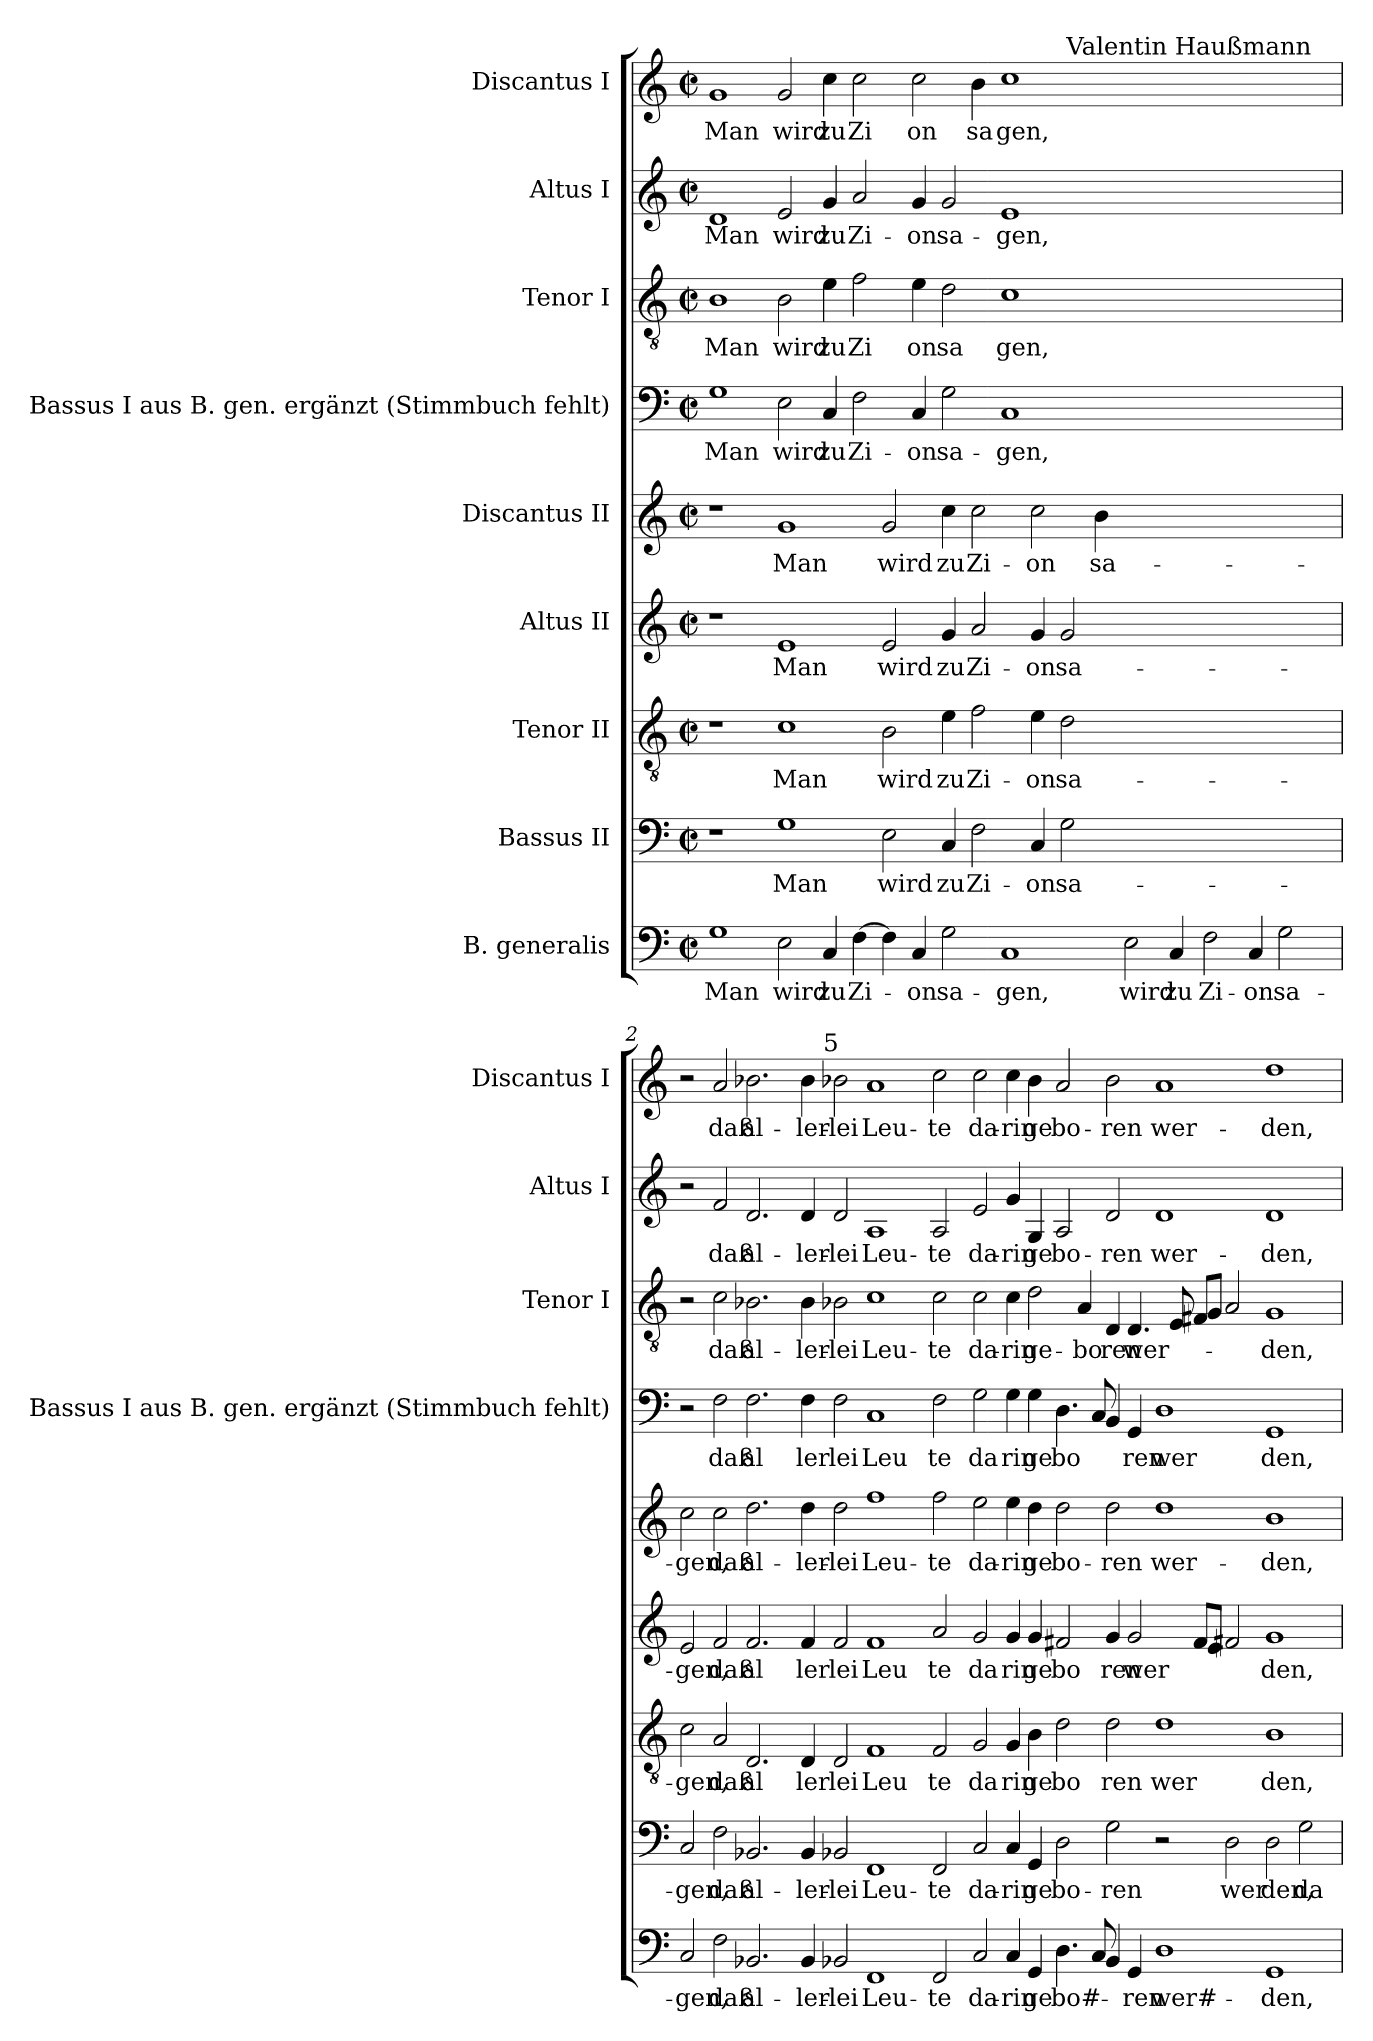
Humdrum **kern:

**kern	**text	**kern	**text	**kern	**text	**kern	**text	**kern	**text	**kern	**text	**kern	**text	**kern	**text	**kern	**text
*part9	*part9	*part8	*part8	*part7	*part7	*part6	*part6	*part5	*part5	*part4	*part4	*part3	*part3	*part2	*part2	*part1	*part1
*staff9	*staff9	*staff8	*staff8	*staff7	*staff7	*staff6	*staff6	*staff5	*staff5	*staff4	*staff4	*staff3	*staff3	*staff2	*staff2	*staff1	*staff1
*I"B. generalis	*	*I"Bassus II	*	*I"Tenor II	*	*I"Altus II	*	*I"Discantus II	*	*I"Bassus I aus B. gen. ergänzt  (Stimmbuch fehlt)	*	*I"Tenor I	*	*I"Altus I	*	*I"Discantus I	*
*	*	*	*	*	*	*	*	*	*	*I'Bassus I aus B. gen. ergänzt  (Stimmbuch fehlt)	*	*I'Tenor I	*	*I'Altus I	*	*I'Discantus I	*
!!LO:PB:g=z
*stria5	*	*stria5	*	*stria5	*	*stria5	*	*stria5	*	*stria5	*	*stria5	*	*stria5	*	*stria5	*
*clefF4	*	*clefF4	*	*clefGv2	*	*clefG2	*	*clefG2	*	*clefF4	*	*clefGv2	*	*clefG2	*	*clefG2	*
*M2/2	*	*M2/2	*	*M2/2	*	*M2/2	*	*M2/2	*	*M2/2	*	*M2/2	*	*M2/2	*	*M2/2	*
*met(c|)	*	*met(c|)	*	*met(c|)	*	*met(c|)	*	*met(c|)	*	*met(c|)	*	*met(c|)	*	*met(c|)	*	*met(c|)	*
=1	=1	=1	=1	=1	=1	=1	=1	=1	=1	=1	=1	=1	=1	=1	=1	=1	=1
!	!LO:LY:b:cj	!	!	!	!	!	!	!	!	!	!LO:LY:b:cj	!	!LO:LY:b:cj	!	!LO:LY:b:cj	!	!LO:LY:b:cj
*	*	*	*	*	*	*	*	*	*	*	*	*	*	*	*	*^	*
1G	Man	1r	.	1r	.	1r	.	1r	.	1G	Man	1B	Man	1d	Man	1g	1ryy	Man
!	!LO:LY:b:cj	!	!LO:LY:b:cj	!	!LO:LY:b:cj	!	!LO:LY:b:cj	!	!LO:LY:b:cj	!	!LO:LY:b:cj	!	!LO:LY:b:cj	!	!LO:LY:b:cj	!	!	!LO:LY:b:cj
2E\	wird	1G	Man	1c	Man	1e	Man	1g	Man	2E\	wird	2B\	wird	2e/	wird	2g/	1ryy	wird
!	!LO:LY:b:cj	!	!	!	!	!	!	!	!	!	!LO:LY:b:cj	!	!LO:LY:b:cj	!	!LO:LY:b:cj	!	!	!LO:LY:b:cj
4C/	zu	.	.	.	.	.	.	.	.	4C/	zu	4e\	zu	4g/	zu	4cc\	.	zu
!	!LO:LY:b:cj	!	!	!	!	!	!	!	!	!	!LO:LY:b:cj	!	!LO:LY:b:cj	!	!LO:LY:b:cj	!	!	!LO:LY:b:cj
[>4F\	Zi-	.	.	.	.	.	.	.	.	2F\	Zi-	2f\	Zi	2a/	Zi-	2cc\	.	Zi
!	!	!	!LO:LY:b:cj	!	!LO:LY:b:cj	!	!LO:LY:b:cj	!	!LO:LY:b:cj	!	!	!	!	!	!	!	!	!
4F\]	.	2E\	wird	2B\	wird	2e/	wird	2g/	wird	.	.	.	.	.	.	.	1ryy	.
!	!LO:LY:b:cj	!	!	!	!	!	!	!	!	!	!LO:LY:b:cj	!	!LO:LY:b:cj	!	!LO:LY:b:cj	!	!	!LO:LY:b:cj
4C/	-on	.	.	.	.	.	.	.	.	4C/	-on	4e\	on	4g/	-on	2cc\	.	on
!	!LO:LY:b:cj	!	!LO:LY:b:cj	!	!LO:LY:b:cj	!	!LO:LY:b:cj	!	!LO:LY:b:cj	!	!LO:LY:b:cj	!	!LO:LY:b:cj	!	!LO:LY:b:cj	!	!	!
2G<\	sa-	4C/	zu	4e\	zu	4g/	zu	4cc\	zu	2G\	sa-	2d\	sa	2g/	sa-	.	.	.
!	!	!	!LO:LY:b:cj	!	!LO:LY:b:cj	!	!LO:LY:b:cj	!	!LO:LY:b:cj	!	!	!	!	!	!	!	!	!LO:LY:b:cj
.	.	2F\	Zi-	2f\	Zi-	2a/	Zi-	2cc\	Zi-	.	.	.	.	.	.	4b\	.	sa
!	!LO:LY:b:cj	!	!	!	!	!	!	!	!	!	!LO:LY:b:cj	!	!LO:LY:b:cj	!	!LO:LY:b:cj	!	!	!LO:LY:b:cj
1C	-gen,	.	.	.	.	.	.	.	.	1C	-gen,	1c	gen,	1e	-gen,	1cc	2ryy	gen,
!	!	!	!LO:LY:b:cj	!	!LO:LY:b:cj	!	!LO:LY:b:cj	!	!LO:LY:b:cj	!	!	!	!	!	!	!	!	!
.	.	4C/	-on	4e\	-on	4g/	-on	2cc\	-on	.	.	.	.	.	.	.	.	.
!	!	!	!LO:LY:b:cj	!	!LO:LY:b:cj	!	!LO:LY:b:cj	!	!	!	!	!	!	!	!	!	!	!
.	.	2G\	sa-	2d\	sa-	2g/	sa-	.	.	.	.	.	.	.	.	.	64ryy	.
!	!	!	!	!	!	!	!	!	!	!	!	!	!	!	!	!	!LO:TX:a:t=Valentin Haußmann	!
.	.	.	.	.	.	.	.	.	.	.	.	.	.	.	.	.	1ryy	.
!	!	!	!	!	!	!	!	!	!LO:LY:b:cj	!	!	!	!	!	!	!	!	!
.	.	.	.	.	.	.	.	4b\	sa-	.	.	.	.	.	.	.	.	.
!	!LO:LY:b:cj	!	!	!	!	!	!	!	!	!	!	!	!	!	!	!	!	!
2E\	wird	0ryy	.	0ryy	.	0ryy	.	0ryy	.	0ryy	.	0ryy	.	0ryy	.	0ryy	.	.
!	!LO:LY:b:cj	!	!	!	!	!	!	!	!	!	!	!	!	!	!	!	!	!
4C/	zu	.	.	.	.	.	.	.	.	.	.	.	.	.	.	.	.	.
.	.	.	.	.	.	.	.	.	.	.	.	.	.	.	.	.	1ryy	.
!	!LO:LY:b:cj	!	!	!	!	!	!	!	!	!	!	!	!	!	!	!	!	!
2F\	Zi-	.	.	.	.	.	.	.	.	.	.	.	.	.	.	.	.	.
!	!LO:LY:b:cj	!	!	!	!	!	!	!	!	!	!	!	!	!	!	!	!	!
4C/	-on	.	.	.	.	.	.	.	.	.	.	.	.	.	.	.	.	.
!	!LO:LY:b:cj	!	!	!	!	!	!	!	!	!	!	!	!	!	!	!	!	!
2G<\	sa-	.	.	.	.	.	.	.	.	.	.	.	.	.	.	.	.	.
.	.	.	.	.	.	.	.	.	.	.	.	.	.	.	.	.	4ryy	.
.	.	.	.	.	.	.	.	.	.	.	.	.	.	.	.	.	8...ryy	.
!!LO:LB:g=z	!!
=2	=2	=2	=2	=2	=2	=2	=2	=2	=2	=2	=2	=2	=2	=2	=2	=2	=2	=2
!	!LO:LY:b:cj	!	!LO:LY:b:cj	!	!LO:LY:b:cj	!	!LO:LY:b:cj	!	!LO:LY:b:cj	!	!	!	!	!	!	!	!	!
2C/	-gen,	2C/	-gen,	2c\	-gen,	2e/	-gen,	2cc\	-gen,	2r	.	2r	.	2r	.	2r	1ryy	.
!	!LO:LY:b:cj	!	!LO:LY:b:cj	!	!LO:LY:b:cj	!	!LO:LY:b:cj	!	!LO:LY:b:cj	!	!LO:LY:b:cj	!	!LO:LY:b:cj	!	!LO:LY:b:cj	!	!	!LO:LY:b:cj
2F\	daß	2F\	daß	2A/	daß	2f/	daß	2cc\	daß	2F\	daß	2c\	daß	2f/	daß	2a/	.	daß
!	!LO:LY:b:cj	!	!LO:LY:b:cj	!	!LO:LY:b:cj	!	!LO:LY:b:cj	!	!LO:LY:b:cj	!	!LO:LY:b:cj	!	!LO:LY:b:cj	!	!LO:LY:b:cj	!	!	!LO:LY:b:cj
2.BB-X/	al-	2.BB-X/	al-	2.D/	al	2.f/	al	2.dd\	al-	2.F\	al	2.B-X\	al-	2.d/	al-	2.b-X\	2ryy	al-
.	.	.	.	.	.	.	.	.	.	.	.	.	.	.	.	.	4ryy	.
!	!LO:LY:b:cj	!	!LO:LY:b:cj	!	!LO:LY:b:cj	!	!LO:LY:b:cj	!	!LO:LY:b:cj	!	!LO:LY:b:cj	!	!LO:LY:b:cj	!	!LO:LY:b:cj	!	!	!LO:LY:b:cj
4BB-/	-ler-	4BB-/	-ler-	4D/	ler	4f/	ler	4dd\	-ler-	4F\	ler	4B-\	-ler-	4d/	-ler-	4b-\	8ryy	-ler-
.	.	.	.	.	.	.	.	.	.	.	.	.	.	.	.	.	32.ryy	.
!	!	!	!	!	!	!	!	!	!	!	!	!	!	!	!	!	!LO:TX:a:t=5	!
.	.	.	.	.	.	.	.	.	.	.	.	.	.	.	.	.	1ryy	.
!	!LO:LY:b:cj	!	!LO:LY:b:cj	!	!LO:LY:b:cj	!	!LO:LY:b:cj	!	!LO:LY:b:cj	!	!LO:LY:b:cj	!	!LO:LY:b:cj	!	!LO:LY:b:cj	!	!	!LO:LY:b:cj
2BB-X/	-lei	2BB-X/	-lei	2D/	lei	2f/	lei	2dd\	-lei	2F\	lei	2B-X\	-lei	2d/	-lei	2b-X\	.	-lei
!	!LO:LY:b:cj	!	!LO:LY:b:cj	!	!LO:LY:b:cj	!	!LO:LY:b:cj	!	!LO:LY:b:cj	!	!LO:LY:b:cj	!	!LO:LY:b:cj	!	!LO:LY:b:cj	!	!	!LO:LY:b:cj
1FF	Leu-	1FF	Leu-	1F	Leu	1f	Leu	1ff	Leu-	1C	Leu	1c	Leu-	1A	Leu-	1a	.	Leu-
.	.	.	.	.	.	.	.	.	.	.	.	.	.	.	.	.	1ryy	.
!	!LO:LY:b:cj	!	!LO:LY:b:cj	!	!LO:LY:b:cj	!	!LO:LY:b:cj	!	!LO:LY:b:cj	!	!LO:LY:b:cj	!	!LO:LY:b:cj	!	!LO:LY:b:cj	!	!	!LO:LY:b:cj
2FF/	-te	2FF/	-te	2F/	te	2a/	te	2ff\	-te	2F\	te	2c\	-te	2A/	-te	2cc\	.	-te
.	.	.	.	.	.	.	.	.	.	.	.	.	.	.	.	.	1ryy	.
!	!LO:LY:b:cj	!	!LO:LY:b:cj	!	!LO:LY:b:cj	!	!LO:LY:b:cj	!	!LO:LY:b:cj	!	!LO:LY:b:cj	!	!LO:LY:b:cj	!	!LO:LY:b:cj	!	!	!LO:LY:b:cj
2C/	da-	2C/	da-	2G/	da	2g/	da	2ee\	da-	2G\	da	2c\	da-	2e/	da-	2cc\	.	da-
!	!LO:LY:b:cj	!	!LO:LY:b:cj	!	!LO:LY:b:cj	!	!LO:LY:b:cj	!	!LO:LY:b:cj	!	!LO:LY:b:cj	!	!LO:LY:b:cj	!	!LO:LY:b:cj	!	!	!LO:LY:b:cj
4C/	-rin	4C/	-rin	4G/	rin	4g/	rin	4ee\	-rin	4G\	rin	4c\	-rin	4g/	-rin	4cc\	.	-rin
!	!LO:LY:b:cj	!	!LO:LY:b:cj	!	!LO:LY:b:cj	!	!LO:LY:b:cj	!	!LO:LY:b:cj	!	!LO:LY:b:cj	!	!LO:LY:b:cj	!	!LO:LY:b:cj	!	!	!LO:LY:b:cj
4GG/	ge-	4GG/	ge-	4B\	ge	4g/	ge	4dd\	ge-	4G\	ge	2d\	ge-	4G/	ge-	4b-\	.	ge-
.	.	.	.	.	.	.	.	.	.	.	.	.	.	.	.	.	1ryy	.
!	!LO:LY:b:rj	!	!LO:LY:b:cj	!	!LO:LY:b:cj	!	!LO:LY:b:cj	!	!LO:LY:b:cj	!	!LO:LY:b:cj	!	!	!	!LO:LY:b:cj	!	!	!LO:LY:b:cj
4.D\	-bo#-	2D\	-bo-	2d\	bo	2f#X/	bo	2dd\	-bo-	4.D\	bo	.	.	2A/	-bo-	2a/	.	-bo-
!	!	!	!	!	!	!	!	!	!	!	!	!	!LO:LY:b:cj	!	!	!	!	!
.	.	.	.	.	.	.	.	.	.	.	.	4A/	-bo-	.	.	.	.	.
8C/	.	.	.	.	.	.	.	.	.	8C/	.	.	.	.	.	.	.	.
!	!	!	!LO:LY:b:cj	!	!LO:LY:b:cj	!	!LO:LY:b:cj	!	!LO:LY:b:cj	!	!	!	!LO:LY:b:cj	!	!LO:LY:b:cj	!	!	!LO:LY:b:cj
4BB-/	.	2G\	-ren	2d\	ren	4g/	ren	2dd\	-ren	4BB/	.	4D/	-ren	2d/	-ren	2b-\	.	-ren
!	!LO:LY:b:cj	!	!	!	!	!	!LO:LY:b:cj	!	!	!	!LO:LY:b:cj	!	!LO:LY:b:cj	!	!	!	!	!
4GG/	-ren	.	.	.	.	2g/	wer	.	.	4GG/	ren	4.D/	wer-	.	.	.	.	.
.	.	.	.	.	.	.	.	.	.	.	.	.	.	.	.	.	1ryy	.
!	!LO:LY:b:rj	!	!	!	!LO:LY:b:cj	!	!	!	!LO:LY:b:cj	!	!LO:LY:b:cj	!	!	!	!LO:LY:b:cj	!	!	!LO:LY:b:cj
1D	wer#-	2r	.	1d	wer	.	.	1dd	wer-	1D	wer	.	.	1d	wer-	1a	.	wer-
.	.	.	.	.	.	.	.	.	.	.	.	8E/	.	.	.	.	.	.
.	.	.	.	.	.	8f#/L	.	.	.	.	.	8F#/L	.	.	.	.	.	.
.	.	.	.	.	.	8e/J	.	.	.	.	.	8G/J	.	.	.	.	.	.
!	!	!	!LO:LY:b:cj	!	!	!	!	!	!	!	!	!	!	!	!	!	!	!
.	.	2D\	wer-	.	.	2f#X/	.	.	.	.	.	2A/	.	.	.	.	.	.
.	.	.	.	.	.	.	.	.	.	.	.	.	.	.	.	.	1ryy	.
!	!LO:LY:b:cj	!	!LO:LY:b:cj	!	!LO:LY:b:cj	!	!LO:LY:b:cj	!	!LO:LY:b:cj	!	!LO:LY:b:cj	!	!LO:LY:b:cj	!	!LO:LY:b:cj	!	!	!LO:LY:b:cj
1GG	-den,	2D\	-den,	1B	den,	1g	den,	1b	-den,	1GG	den,	1G	-den,	1d	-den,	1dd	.	-den,
!	!	!	!LO:LY:b:cj	!	!	!	!	!	!	!	!	!	!	!	!	!	!	!
.	.	2G\	da-	.	.	.	.	.	.	.	.	.	.	.	.	.	.	.
.	.	.	.	.	.	.	.	.	.	.	.	.	.	.	.	.	16ryy	.
.	.	.	.	.	.	.	.	.	.	.	.	.	.	.	.	.	64ryy	.
*	*	*	*	*	*	*	*	*	*	*	*	*	*	*	*	*v	*v	*
=	=	=	=	=	=	=	=	=	=	=	=	=	=	=	=	=	=
*-	*-	*-	*-	*-	*-	*-	*-	*-	*-	*-	*-	*-	*-	*-	*-	*-	*-
